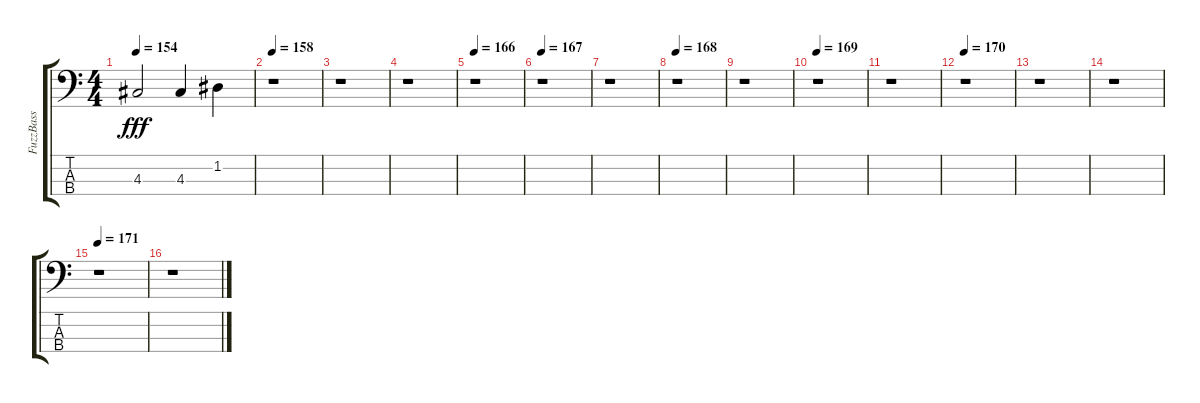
\track ("FuzzBass" "FuzzBass") {instrument distortionguitar}
\staff {score tabs}
\tuning (G2 D2 A1 E1) {hide}
\ts (4 4)
\tempo 154
\clef f4
\ks c
4.3.2{dy fff} 4.3.4 1.2.4 |
\tempo 158
r.1 |
r.1 |
r.1 |
\tempo 166
r.1 |
\tempo 167
r.1 |
r.1 |
\tempo 168
r.1 |
r.1 |
\tempo 169
r.1 |
r.1 |
\tempo 170
r.1 |
r.1 |
r.1 |
\tempo 171
r.1 |
r.1
